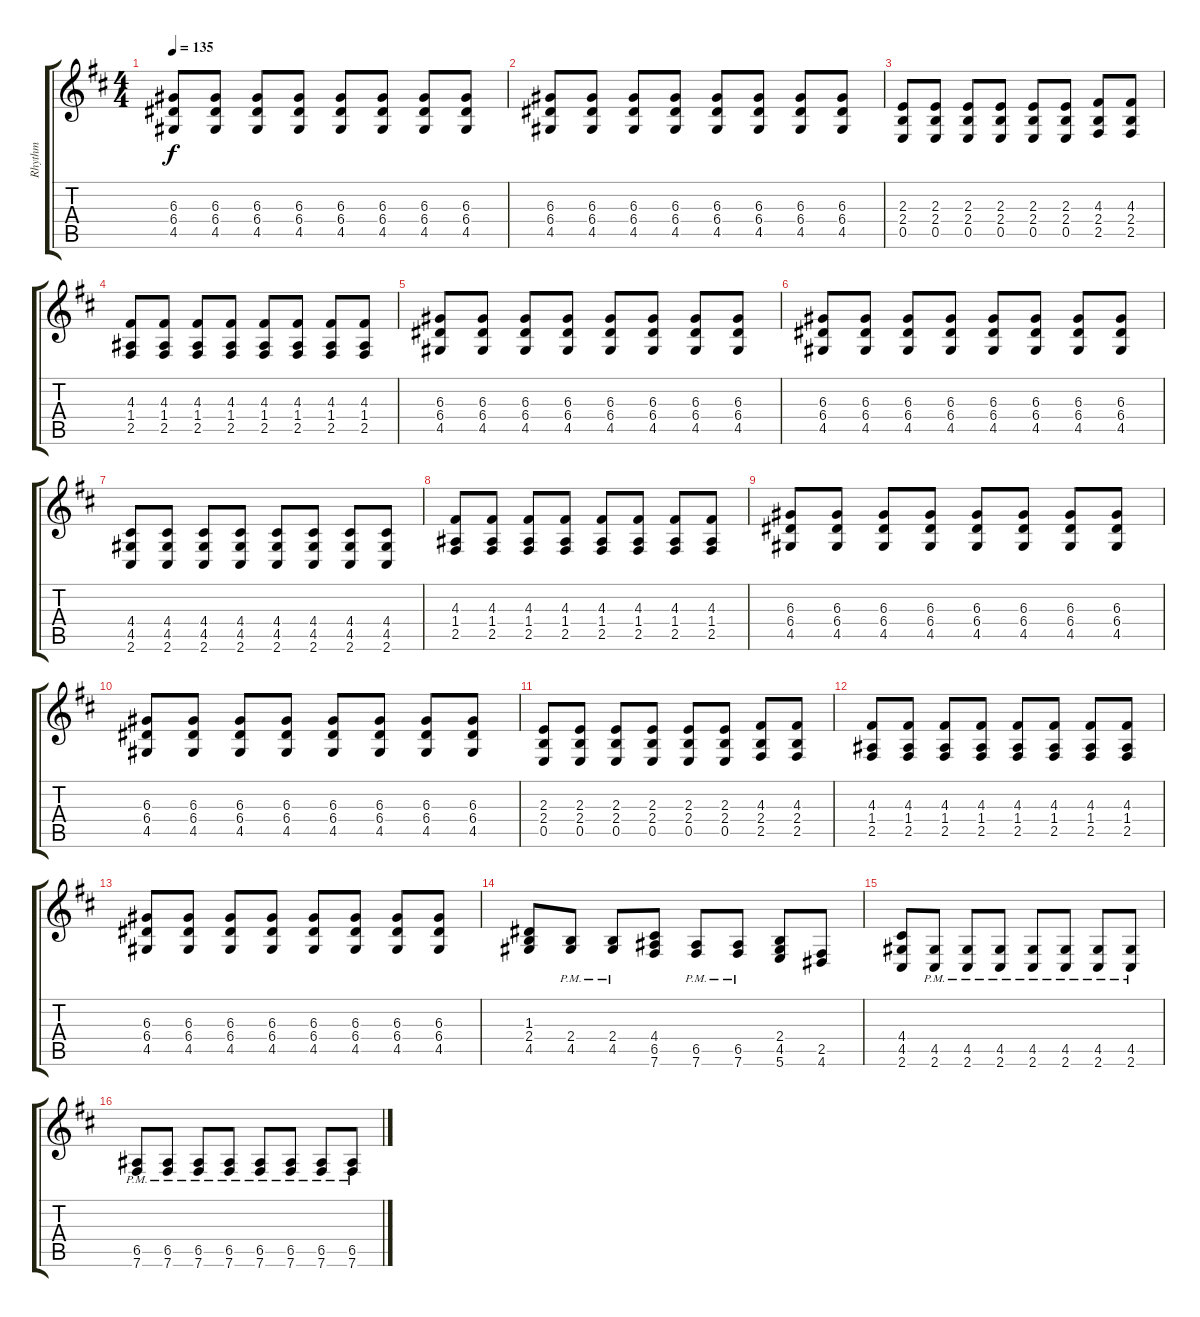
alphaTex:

\track ("Rhythm" "Rhythm") {instrument distortionguitar}
\staff {score tabs}
\tuning (B3 Gb3 D3 A2 E2 B1) {hide}
\ts (4 4)
\tempo 135
\clef g2
\ks d
(6.3 6.4 4.5).8{dy f instrument distortionguitar} (6.3 6.4 4.5).8 (6.3 6.4 4.5).8 (6.3 6.4 4.5).8 (6.3 6.4 4.5).8 (6.3 6.4 4.5).8 (6.3 6.4 4.5).8 (6.3 6.4 4.5).8 |
(6.3 6.4 4.5).8 (6.3 6.4 4.5).8 (6.3 6.4 4.5).8 (6.3 6.4 4.5).8 (6.3 6.4 4.5).8 (6.3 6.4 4.5).8 (6.3 6.4 4.5).8 (6.3 6.4 4.5).8 |
(2.3 2.4 0.5).8 (2.3 2.4 0.5).8 (2.3 2.4 0.5).8 (2.3 2.4 0.5).8 (2.3 2.4 0.5).8 (2.3 2.4 0.5).8 (4.3 2.4 2.5).8 (4.3 2.4 2.5).8 |
(4.3 1.4 2.5).8 (4.3 1.4 2.5).8 (4.3 1.4 2.5).8 (4.3 1.4 2.5).8 (4.3 1.4 2.5).8 (4.3 1.4 2.5).8 (4.3 1.4 2.5).8 (4.3 1.4 2.5).8 |
(6.3 6.4 4.5).8 (6.3 6.4 4.5).8 (6.3 6.4 4.5).8 (6.3 6.4 4.5).8 (6.3 6.4 4.5).8 (6.3 6.4 4.5).8 (6.3 6.4 4.5).8 (6.3 6.4 4.5).8 |
(6.3 6.4 4.5).8 (6.3 6.4 4.5).8 (6.3 6.4 4.5).8 (6.3 6.4 4.5).8 (6.3 6.4 4.5).8 (6.3 6.4 4.5).8 (6.3 6.4 4.5).8 (6.3 6.4 4.5).8 |
(4.4 4.5 2.6).8 (4.4 4.5 2.6).8 (4.4 4.5 2.6).8 (4.4 4.5 2.6).8 (4.4 4.5 2.6).8 (4.4 4.5 2.6).8 (4.4 4.5 2.6).8 (4.4 4.5 2.6).8 |
(4.3 1.4 2.5).8 (4.3 1.4 2.5).8 (4.3 1.4 2.5).8 (4.3 1.4 2.5).8 (4.3 1.4 2.5).8 (4.3 1.4 2.5).8 (4.3 1.4 2.5).8 (4.3 1.4 2.5).8 |
(6.3 6.4 4.5).8 (6.3 6.4 4.5).8 (6.3 6.4 4.5).8 (6.3 6.4 4.5).8 (6.3 6.4 4.5).8 (6.3 6.4 4.5).8 (6.3 6.4 4.5).8 (6.3 6.4 4.5).8 |
(6.3 6.4 4.5).8 (6.3 6.4 4.5).8 (6.3 6.4 4.5).8 (6.3 6.4 4.5).8 (6.3 6.4 4.5).8 (6.3 6.4 4.5).8 (6.3 6.4 4.5).8 (6.3 6.4 4.5).8 |
(2.3 2.4 0.5).8 (2.3 2.4 0.5).8 (2.3 2.4 0.5).8 (2.3 2.4 0.5).8 (2.3 2.4 0.5).8 (2.3 2.4 0.5).8 (4.3 2.4 2.5).8 (4.3 2.4 2.5).8 |
(4.3 1.4 2.5).8 (4.3 1.4 2.5).8 (4.3 1.4 2.5).8 (4.3 1.4 2.5).8 (4.3 1.4 2.5).8 (4.3 1.4 2.5).8 (4.3 1.4 2.5).8 (4.3 1.4 2.5).8 |
(6.3 6.4 4.5).8 (6.3 6.4 4.5).8 (6.3 6.4 4.5).8 (6.3 6.4 4.5).8 (6.3 6.4 4.5).8 (6.3 6.4 4.5).8 (6.3 6.4 4.5).8 (6.3 6.4 4.5).8 |
(1.3 2.4 4.5).8 (2.4{pm} 4.5{pm}).8 (2.4{pm} 4.5{pm}).8 (4.4 6.5 7.6).8 (6.5{pm} 7.6{pm}).8 (6.5{pm} 7.6{pm}).8 (2.4 4.5 5.6).8 (2.5 4.6).8 |
(4.4 4.5 2.6).8 (4.5{pm} 2.6{pm}).8 (4.5{pm} 2.6{pm}).8 (4.5{pm} 2.6{pm}).8 (4.5{pm} 2.6{pm}).8 (4.5{pm} 2.6{pm}).8 (4.5{pm} 2.6{pm}).8 (4.5{pm} 2.6{pm}).8 |
(6.5{pm} 7.6).8 (6.5{pm} 7.6).8 (6.5{pm} 7.6).8 (6.5{pm} 7.6).8 (6.5{pm} 7.6).8 (6.5{pm} 7.6).8 (6.5{pm} 7.6).8 (6.5{pm} 7.6).8
